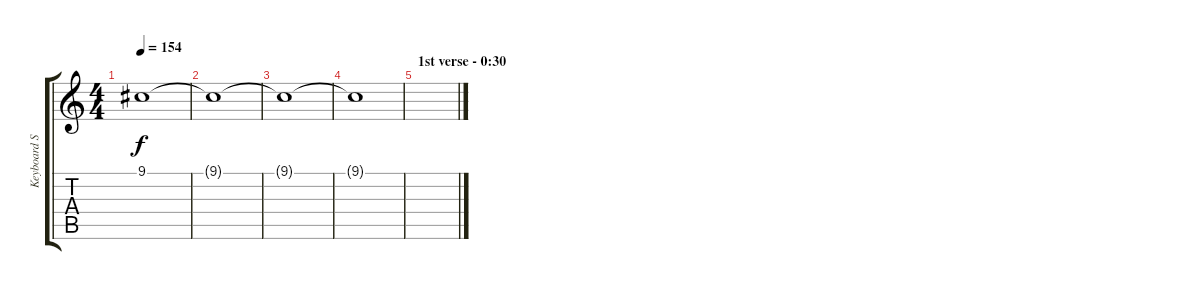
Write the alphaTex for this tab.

\track ("Keyboard Str" "Keyboard S") {instrument synthstrings1}
\staff {score tabs}
\tuning (E4 B3 G3 D3 A2 E2) {hide}
\ts (4 4)
\tempo 154
\clef g2
\ks c
9.1{t}.1{dy f} |
9.1{t}.1 |
9.1{t}.1 |
9.1{t}.1 |
\section ("" "1st verse - 0:30")
